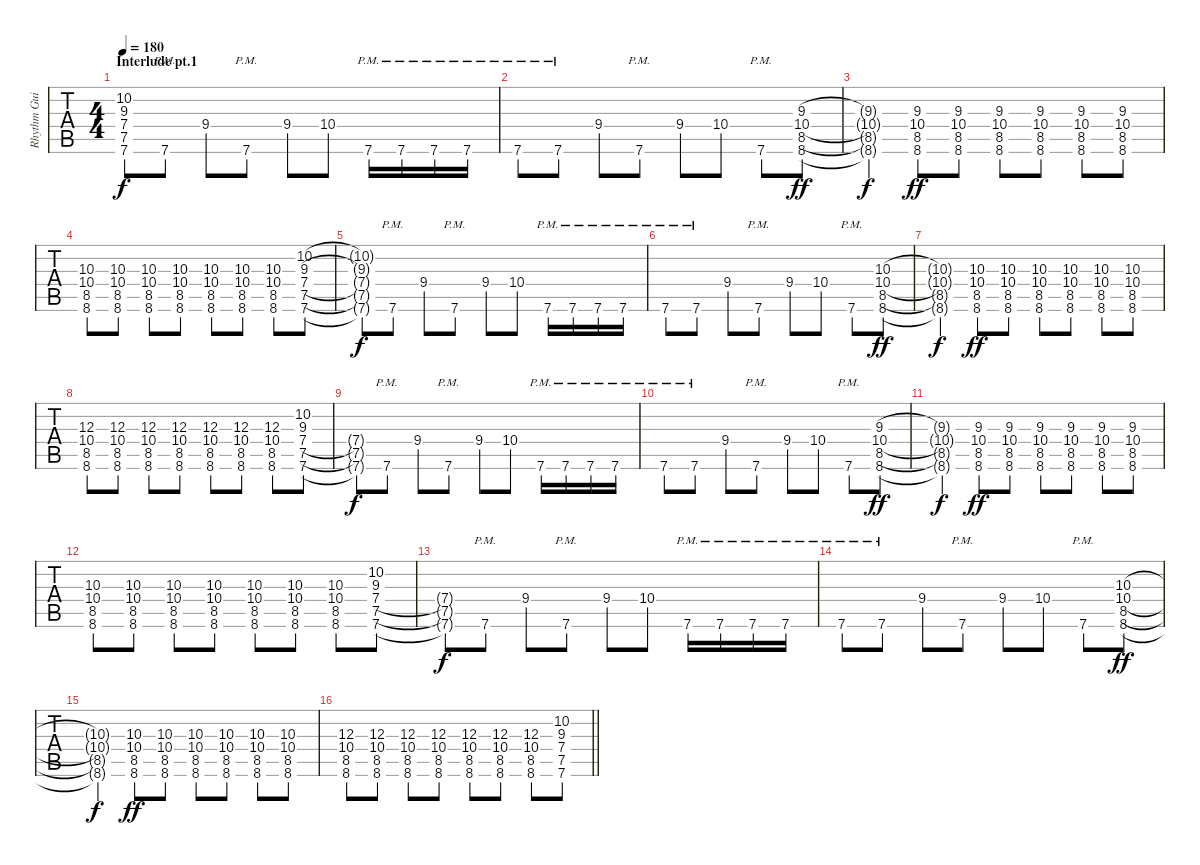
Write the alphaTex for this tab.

\track ("Rhythm Guitar" "Rhythm Gui") {solo instrument distortionguitar}
\staff {tabs}
\tuning (D4 A3 F3 C3 G2 C2) {hide}
\ts (4 4)
\section ("" "Interlude pt.1")
\tempo 180
\clef g2
\ks c
(10.2{t} 9.3{t} 7.4{t} 7.5{t} 7.6{t}).8{dy f} 7.6{pm}.8 9.4.8 7.6{pm}.8 9.4.8 10.4.8 7.6{pm}.16 7.6{pm}.16 7.6{pm}.16 7.6{pm}.16 |
7.6{pm}.8 7.6{pm}.8 9.4.8 7.6{pm}.8 9.4.8 10.4.8 7.6{pm}.8 (9.3 10.4 8.5 8.6).8{dy ff} |
(9.3{t} 10.4{t} 8.5{t} 8.6{t}).4{dy f} (9.3 10.4 8.5 8.6).8{dy ff} (9.3 10.4 8.5 8.6).8 (9.3 10.4 8.5 8.6).8 (9.3 10.4 8.5 8.6).8 (9.3 10.4 8.5 8.6).8 (9.3 10.4 8.5 8.6).8 |
(10.3 10.4 8.5 8.6).8 (10.3 10.4 8.5 8.6).8 (10.3 10.4 8.5 8.6).8 (10.3 10.4 8.5 8.6).8 (10.3 10.4 8.5 8.6).8 (10.3 10.4 8.5 8.6).8 (10.3 10.4 8.5 8.6).8 (10.2 9.3 7.4 7.5 7.6).8 |
(10.2{t} 9.3{t} 7.4{t} 7.5{t} 7.6{t}).8{dy f} 7.6{pm}.8 9.4.8 7.6{pm}.8 9.4.8 10.4.8 7.6{pm}.16 7.6{pm}.16 7.6{pm}.16 7.6{pm}.16 |
7.6{pm}.8 7.6{pm}.8 9.4.8 7.6{pm}.8 9.4.8 10.4.8 7.6{pm}.8 (10.3 10.4 8.5 8.6).8{dy ff} |
(10.3{t} 10.4{t} 8.5{t} 8.6{t}).4{dy f} (10.3 10.4 8.5 8.6).8{dy ff} (10.3 10.4 8.5 8.6).8 (10.3 10.4 8.5 8.6).8 (10.3 10.4 8.5 8.6).8 (10.3 10.4 8.5 8.6).8 (10.3 10.4 8.5 8.6).8 |
(12.3 10.4 8.5 8.6).8 (12.3 10.4 8.5 8.6).8 (12.3 10.4 8.5 8.6).8 (12.3 10.4 8.5 8.6).8 (12.3 10.4 8.5 8.6).8 (12.3 10.4 8.5 8.6).8 (12.3 10.4 8.5 8.6).8 (10.2 9.3 7.4 7.5 7.6).8 |
(7.4{t} 7.5{t} 7.6{t}).8{dy f} 7.6{pm}.8 9.4.8 7.6{pm}.8 9.4.8 10.4.8 7.6{pm}.16 7.6{pm}.16 7.6{pm}.16 7.6{pm}.16 |
7.6{pm}.8 7.6{pm}.8 9.4.8 7.6{pm}.8 9.4.8 10.4.8 7.6{pm}.8 (9.3 10.4 8.5 8.6).8{dy ff} |
(9.3{t} 10.4{t} 8.5{t} 8.6{t}).4{dy f} (9.3 10.4 8.5 8.6).8{dy ff} (9.3 10.4 8.5 8.6).8 (9.3 10.4 8.5 8.6).8 (9.3 10.4 8.5 8.6).8 (9.3 10.4 8.5 8.6).8 (9.3 10.4 8.5 8.6).8 |
(10.3 10.4 8.5 8.6).8 (10.3 10.4 8.5 8.6).8 (10.3 10.4 8.5 8.6).8 (10.3 10.4 8.5 8.6).8 (10.3 10.4 8.5 8.6).8 (10.3 10.4 8.5 8.6).8 (10.3 10.4 8.5 8.6).8 (10.2 9.3 7.4 7.5 7.6).8 |
(7.4{t} 7.5{t} 7.6{t}).8{dy f} 7.6{pm}.8 9.4.8 7.6{pm}.8 9.4.8 10.4.8 7.6{pm}.16 7.6{pm}.16 7.6{pm}.16 7.6{pm}.16 |
7.6{pm}.8 7.6{pm}.8 9.4.8 7.6{pm}.8 9.4.8 10.4.8 7.6{pm}.8 (10.3 10.4 8.5 8.6).8{dy ff} |
(10.3{t} 10.4{t} 8.5{t} 8.6{t}).4{dy f} (10.3 10.4 8.5 8.6).8{dy ff} (10.3 10.4 8.5 8.6).8 (10.3 10.4 8.5 8.6).8 (10.3 10.4 8.5 8.6).8 (10.3 10.4 8.5 8.6).8 (10.3 10.4 8.5 8.6).8 |
\barLineRight lightlight
(12.3 10.4 8.5 8.6).8 (12.3 10.4 8.5 8.6).8 (12.3 10.4 8.5 8.6).8 (12.3 10.4 8.5 8.6).8 (12.3 10.4 8.5 8.6).8 (12.3 10.4 8.5 8.6).8 (12.3 10.4 8.5 8.6).8 (10.2 9.3 7.4 7.5 7.6).8
